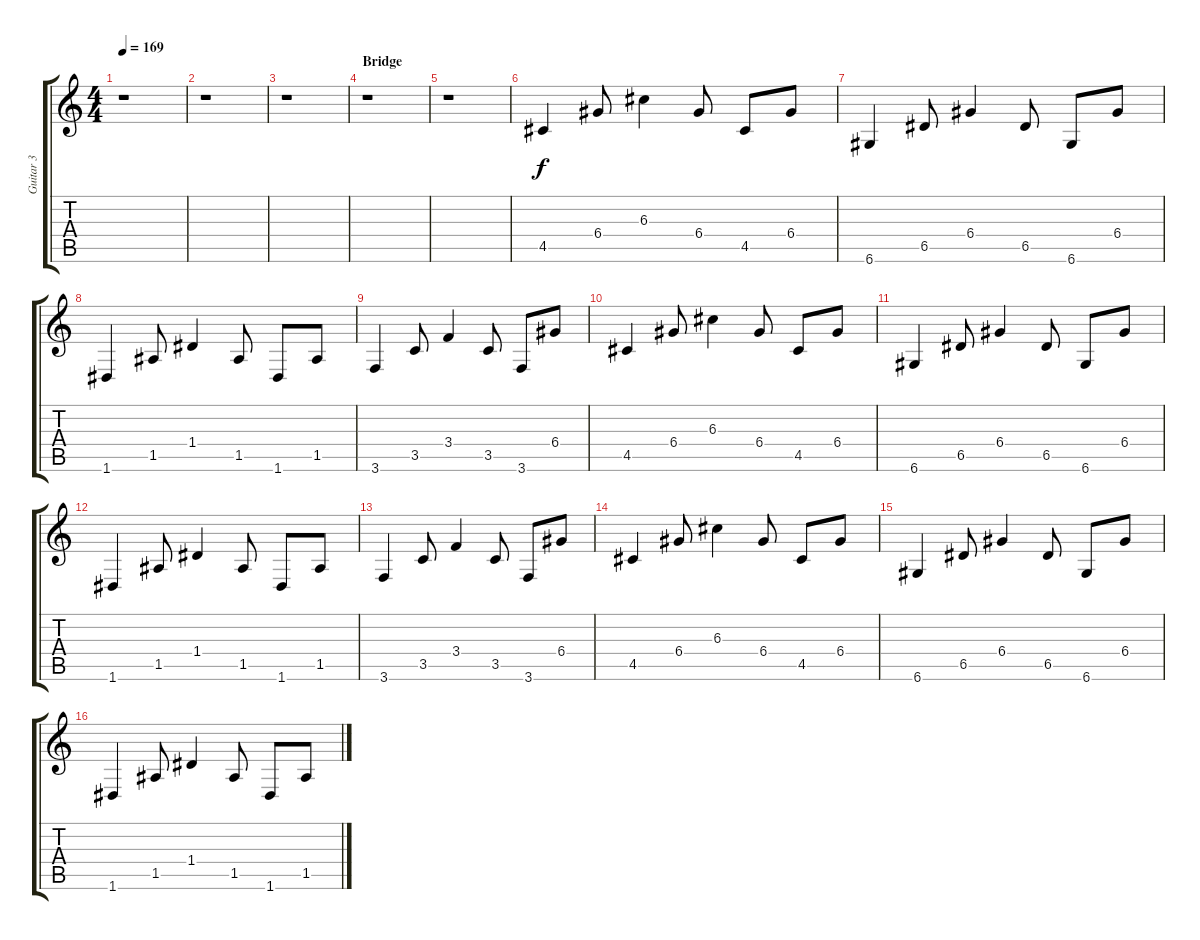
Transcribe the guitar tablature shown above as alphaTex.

\track ("Guitar 3" "Guitar 3") {instrument electricguitarclean}
\staff {score tabs}
\tuning (E4 B3 G3 D3 A2 D2) {hide}
\ts (4 4)
\tempo 169
\clef g2
\ks c
r.1{dy f} |
r.1 |
r.1 |
\section ("" "Bridge")
r.1 |
r.1 |
4.5.4 6.4.8 6.3.4 6.4.8 4.5.8 6.4.8 |
6.6.4 6.5.8 6.4.4 6.5.8 6.6.8 6.4.8 |
1.6.4 1.5.8 1.4.4 1.5.8 1.6.8 1.5.8 |
3.6.4 3.5.8 3.4.4 3.5.8 3.6.8 6.4.8 |
4.5.4 6.4.8 6.3.4 6.4.8 4.5.8 6.4.8 |
6.6.4 6.5.8 6.4.4 6.5.8 6.6.8 6.4.8 |
1.6.4 1.5.8 1.4.4 1.5.8 1.6.8 1.5.8 |
3.6.4 3.5.8 3.4.4 3.5.8 3.6.8 6.4.8 |
4.5.4 6.4.8 6.3.4 6.4.8 4.5.8 6.4.8 |
6.6.4 6.5.8 6.4.4 6.5.8 6.6.8 6.4.8 |
1.6.4 1.5.8 1.4.4 1.5.8 1.6.8 1.5.8
